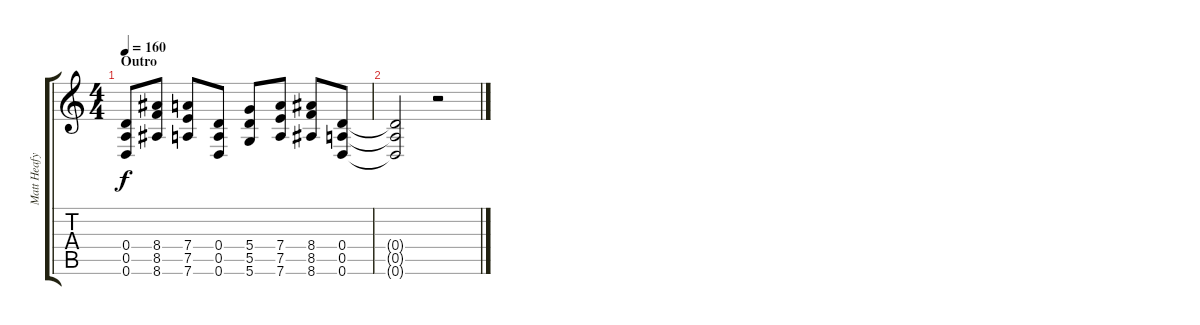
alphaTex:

\track ("Matt Heafy" "Matt Heafy") {instrument distortionguitar}
\staff {score tabs}
\tuning (E4 B3 G3 D3 A2 D2) {hide}
\ts (4 4)
\section ("" "Outro")
\tempo 160
\clef g2
\ks c
(0.4 0.5 0.6).8{dy f} (8.4 8.5 8.6).8 (7.4 7.5 7.6).8 (0.4 0.5 0.6).8 (5.4 5.5 5.6).8 (7.4 7.5 7.6).8 (8.4 8.5 8.6).8 (0.4 0.5 0.6).8 |
(0.4{t} 0.5{t} 0.6{t}).2 r.2
